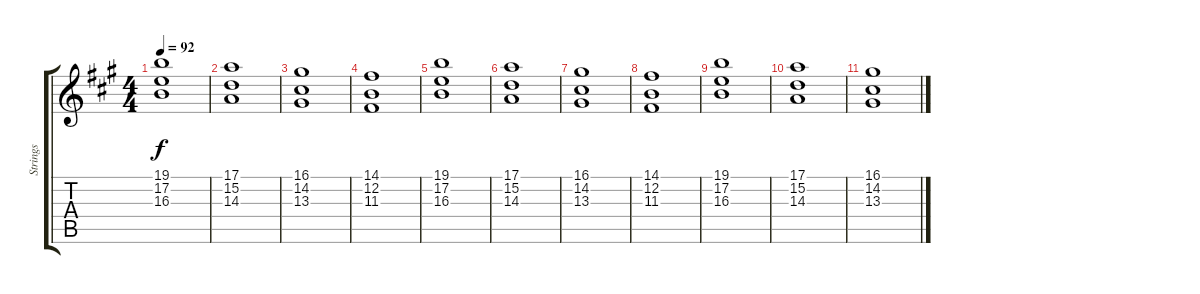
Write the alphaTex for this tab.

\track ("Strings" "Strings") {instrument stringensemble2}
\staff {score tabs}
\tuning (E4 B3 G3 D3 A2 E2) {hide}
\ts (4 4)
\tempo 92
\clef g2
\ks a
(19.1 17.2 16.3).1{dy f} |
(17.1 15.2 14.3).1 |
(16.1 14.2 13.3).1 |
(14.1 12.2 11.3).1 |
(19.1 17.2 16.3).1 |
(17.1 15.2 14.3).1 |
(16.1 14.2 13.3).1 |
(14.1 12.2 11.3).1 |
(19.1 17.2 16.3).1 |
(17.1 15.2 14.3).1 |
(16.1 14.2 13.3).1
